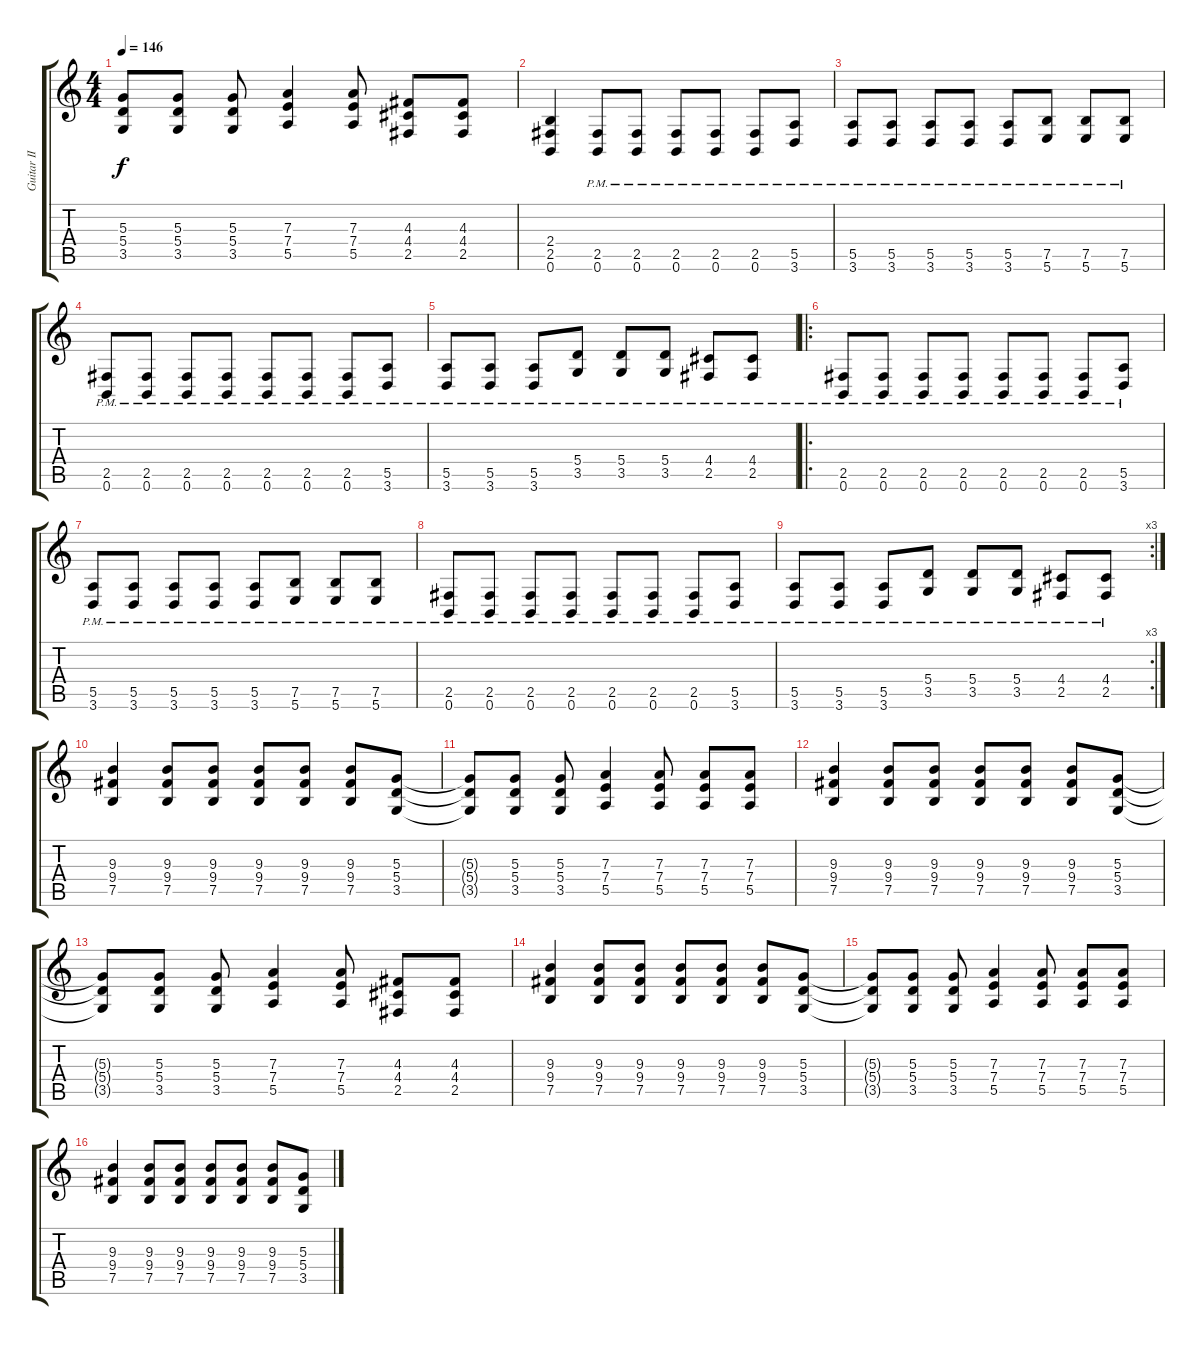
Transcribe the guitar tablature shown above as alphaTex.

\track ("Guitar II [Jyri]" "Guitar II ") {instrument distortionguitar}
\staff {score tabs}
\tuning (B3 Gb3 D3 A2 E2 B1) {hide}
\ts (4 4)
\tempo 146
\clef g2
\ks c
(5.3{t} 5.4{t} 3.5{t}).8{dy f} (5.3 5.4 3.5).8 (5.3 5.4 3.5).8 (7.3 7.4 5.5).4 (7.3 7.4 5.5).8 (4.3 4.4 2.5).8 (4.3 4.4 2.5).8 |
(2.4 2.5 0.6).4 (2.5{pm} 0.6{pm}).8 (2.5{pm} 0.6{pm}).8 (2.5{pm} 0.6{pm}).8 (2.5{pm} 0.6{pm}).8 (2.5{pm} 0.6{pm}).8 (5.5{pm} 3.6{pm}).8 |
(5.5{pm} 3.6{pm}).8 (5.5{pm} 3.6{pm}).8 (5.5{pm} 3.6{pm}).8 (5.5{pm} 3.6{pm}).8 (5.5{pm} 3.6{pm}).8 (7.5{pm} 5.6{pm}).8 (7.5{pm} 5.6{pm}).8 (7.5{pm} 5.6{pm}).8 |
(2.5{pm} 0.6{pm}).8 (2.5{pm} 0.6{pm}).8 (2.5{pm} 0.6{pm}).8 (2.5{pm} 0.6{pm}).8 (2.5{pm} 0.6{pm}).8 (2.5{pm} 0.6{pm}).8 (2.5{pm} 0.6{pm}).8 (5.5{pm} 3.6{pm}).8 |
(5.5{pm} 3.6{pm}).8 (5.5{pm} 3.6{pm}).8 (5.5{pm} 3.6{pm}).8 (5.4{pm} 3.5{pm}).8 (5.4{pm} 3.5{pm}).8 (5.4{pm} 3.5{pm}).8 (4.4{pm} 2.5{pm}).8 (4.4{pm} 2.5{pm}).8 |
\ro
(2.5{pm} 0.6{pm}).8 (2.5{pm} 0.6{pm}).8 (2.5{pm} 0.6{pm}).8 (2.5{pm} 0.6{pm}).8 (2.5{pm} 0.6{pm}).8 (2.5{pm} 0.6{pm}).8 (2.5{pm} 0.6{pm}).8 (5.5{pm} 3.6{pm}).8 |
(5.5{pm} 3.6{pm}).8 (5.5{pm} 3.6{pm}).8 (5.5{pm} 3.6{pm}).8 (5.5{pm} 3.6{pm}).8 (5.5{pm} 3.6{pm}).8 (7.5{pm} 5.6{pm}).8 (7.5{pm} 5.6{pm}).8 (7.5{pm} 5.6{pm}).8 |
(2.5{pm} 0.6{pm}).8 (2.5{pm} 0.6{pm}).8 (2.5{pm} 0.6{pm}).8 (2.5{pm} 0.6{pm}).8 (2.5{pm} 0.6{pm}).8 (2.5{pm} 0.6{pm}).8 (2.5{pm} 0.6{pm}).8 (5.5{pm} 3.6{pm}).8 |
\rc 3
(5.5{pm} 3.6{pm}).8 (5.5{pm} 3.6{pm}).8 (5.5{pm} 3.6{pm}).8 (5.4{pm} 3.5{pm}).8 (5.4{pm} 3.5{pm}).8 (5.4{pm} 3.5{pm}).8 (4.4{pm} 2.5{pm}).8 (4.4{pm} 2.5{pm}).8 |
(9.3 9.4 7.5).4 (9.3 9.4 7.5).8 (9.3 9.4 7.5).8 (9.3 9.4 7.5).8 (9.3 9.4 7.5).8 (9.3 9.4 7.5).8 (5.3 5.4 3.5).8 |
(5.3{t} 5.4{t} 3.5{t}).8 (5.3 5.4 3.5).8 (5.3 5.4 3.5).8 (7.3 7.4 5.5).4 (7.3 7.4 5.5).8 (7.3 7.4 5.5).8 (7.3 7.4 5.5).8 |
(9.3 9.4 7.5).4 (9.3 9.4 7.5).8 (9.3 9.4 7.5).8 (9.3 9.4 7.5).8 (9.3 9.4 7.5).8 (9.3 9.4 7.5).8 (5.3 5.4 3.5).8 |
(5.3{t} 5.4{t} 3.5{t}).8 (5.3 5.4 3.5).8 (5.3 5.4 3.5).8 (7.3 7.4 5.5).4 (7.3 7.4 5.5).8 (4.3 4.4 2.5).8 (4.3 4.4 2.5).8 |
(9.3 9.4 7.5).4 (9.3 9.4 7.5).8 (9.3 9.4 7.5).8 (9.3 9.4 7.5).8 (9.3 9.4 7.5).8 (9.3 9.4 7.5).8 (5.3 5.4 3.5).8 |
(5.3{t} 5.4{t} 3.5{t}).8 (5.3 5.4 3.5).8 (5.3 5.4 3.5).8 (7.3 7.4 5.5).4 (7.3 7.4 5.5).8 (7.3 7.4 5.5).8 (7.3 7.4 5.5).8 |
(9.3 9.4 7.5).4 (9.3 9.4 7.5).8 (9.3 9.4 7.5).8 (9.3 9.4 7.5).8 (9.3 9.4 7.5).8 (9.3 9.4 7.5).8 (5.3 5.4 3.5).8
